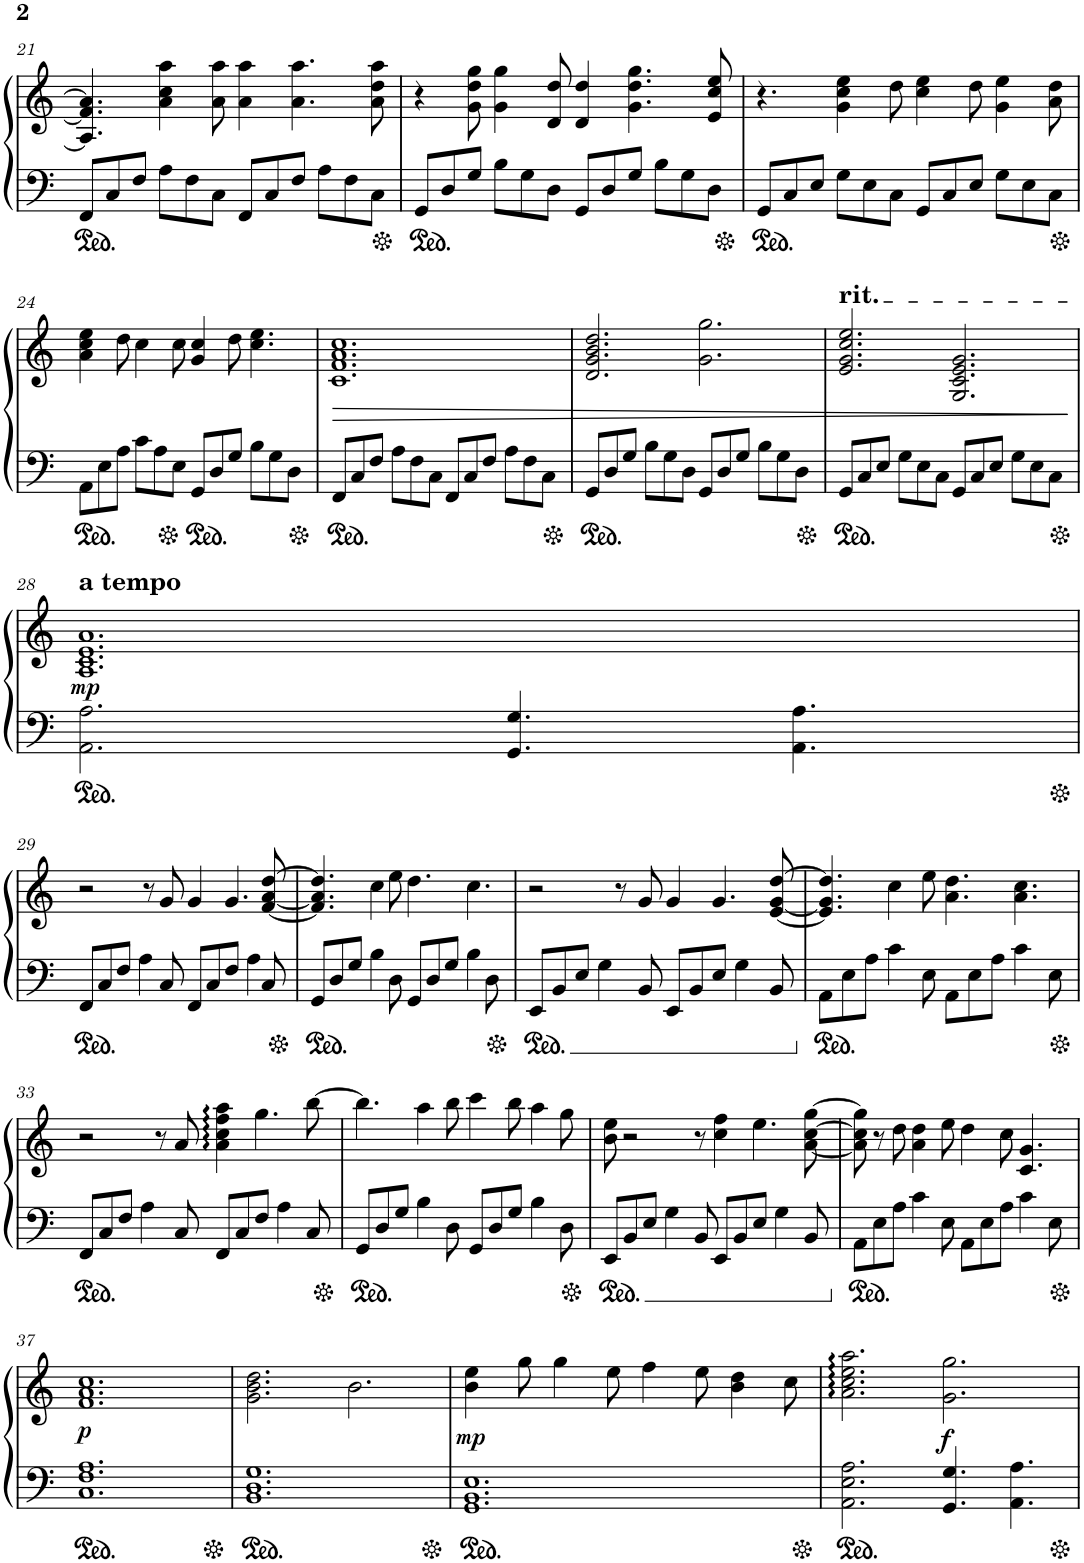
**kern	**kern	**dynam
*part1	*part1	*part1
*staff2	*staff1	*staff1/2
*I"피아노	*	*
!!LO:PB:g=z
*clefF4	*clefG2	*
*k[]	*k[]	*
*M12/8	*M12/8	*
=21	=21	=21
8FF/L	4.A/] 4.f/] 4.a/]	.
8C/	.	.
8F/J	.	.
8A\L	4a\ 4cc\ 4aa\	.
8F\	.	.
8C\J	8a\ 8aa\	.
8FF/L	4a\ 4aa\	.
8C/	.	.
8F/J	4.a\ 4.aa\	.
8A\L	.	.
8F\	.	.
8C\J	8a\ 8dd\ 8aa\	.
=22	=22	=22
8GG/L	4r	.
8D/	.	.
8G/J	8g\ 8dd\ 8gg\	.
8B\L	4g\ 4gg\	.
8G\	.	.
8D\J	8d/ 8dd/	.
8GG/L	4d/ 4dd/	.
8D/	.	.
8G/J	4.g\ 4.dd\ 4.gg\	.
8B\L	.	.
8G\	.	.
8D\J	8e/ 8cc/ 8ee/	.
=23	=23	=23
8GG/L	4.r	.
8C/	.	.
8E/J	.	.
8G\L	4g\ 4cc\ 4ee\	.
8E\	.	.
8C\J	8dd\	.
8GG/L	4cc\ 4ee\	.
8C/	.	.
8E/J	8dd\	.
8G\L	4g\ 4ee\	.
8E\	.	.
8C\J	8a\ 8dd\	.
!!LO:LB:g=z
=24	=24	=24
8AA\L	4a\ 4cc\ 4ee\	.
8E\	.	.
8A\J	8dd\	.
8c\L	4cc\	.
8A\	.	.
8E\J	8cc\	.
8GG/L	4g/ 4cc/	.
8D/	.	.
8G/J	8dd\	.
8B\L	4.cc\ 4.ee\	.
8G\	.	.
8D\J	.	.
=25	=25	=25
!	!	!LO:HP:b
8FF/L	1.c 1.f 1.a 1.cc	>
8C/	.	.
8F/J	.	.
8A\L	.	.
8F\	.	.
8C\J	.	.
8FF/L	.	.
8C/	.	.
8F/J	.	.
8A\L	.	.
8F\	.	.
8C\J	.	.
=26	=26	=26
8GG/L	2.d/ 2.g/ 2.b/ 2.dd/	.
8D/	.	.
8G/J	.	.
8B\L	.	.
8G\	.	.
8D\J	.	.
8GG/L	2.g\ 2.gg\	.
8D/	.	.
8G/J	.	.
8B\L	.	.
8G\	.	.
8D\J	.	.
=27	=27	=27
!	!LO:TX:a:t=rit.	!
8GG/L	2.e/ 2.g/ 2.cc/ 2.ee/	.
8C/	.	.
8E/J	.	.
8G\L	.	.
8E\	.	.
8C\J	.	.
8GG/L	2.G/ 2.c/ 2.e/ 2.g/	.
8C/	.	.
8E/J	.	.
8G\L	.	.
8E\	.	.
8C\J	.	.
.	.	]
!!LO:LB:g=z
=28	=28	=28
!	!LO:TX:a:B:t=a tempo	!
!	!	!LO:DY:b
2.AA\ 2.A\	1.A 1.c 1.e 1.a	mp
4.GG/ 4.G/	.	.
4.AA\ 4.A\	.	.
!!LO:LB:g=z
=29	=29	=29
8FF/L	2r	.
8C/	.	.
8F/J	.	.
4A\	.	.
.	8r	.
8C/	8g/	.
8FF/L	4g/	.
8C/	.	.
8F/J	4.g/	.
4A\	.	.
8C/	[8f/ [8a/ [8dd/	.
=30	=30	=30
8GG/L	4.f/] 4.a/] 4.dd/]	.
8D/	.	.
8G/J	.	.
4B\	4cc\	.
8D\	8ee\	.
8GG/L	4.dd\	.
8D/	.	.
8G/J	.	.
4B\	4.cc\	.
8D\	.	.
=31	=31	=31
8EE/L	2r	.
8BB/	.	.
8E/J	.	.
4G\	.	.
.	8r	.
8BB/	8g/	.
8EE/L	4g/	.
8BB/	.	.
8E/J	4.g/	.
4G\	.	.
8BB/	[8e/ [8g/ [8dd/	.
=32	=32	=32
8AA\L	4.e/] 4.g/] 4.dd/]	.
8E\	.	.
8A\J	.	.
4c\	4cc\	.
8E\	8ee\	.
8AA\L	4.a\ 4.dd\	.
8E\	.	.
8A\J	.	.
4c\	4.a\ 4.cc\	.
8E\	.	.
!!LO:LB:g=z
=33	=33	=33
8FF/L	2r	.
8C/	.	.
8F/J	.	.
4A\	.	.
.	8r	.
8C/	8a/	.
8FF/L	4a\ 4cc\ 4ff\ 4aa\	.
8C/	.	.
8F/J	4.gg\	.
4A\	.	.
8C/	[8bb\	.
=34	=34	=34
8GG/L	4.bb\]	.
8D/	.	.
8G/J	.	.
4B\	4aa\	.
8D\	8bb\	.
8GG/L	4ccc\	.
8D/	.	.
8G/J	8bb\	.
4B\	4aa\	.
8D\	8gg\	.
=35	=35	=35
8EE/L	8b\ 8ee\	.
8BB/	2r	.
8E/J	.	.
4G\	.	.
8BB/	8r	.
8EE/L	4cc\ 4ff\	.
8BB/	.	.
8E/J	4.ee\	.
4G\	.	.
8BB/	[8a\ [8cc\ [8gg\	.
=36	=36	=36
8AA\L	8a\] 8cc\] 8gg\]	.
8E\	8r	.
8A\J	8dd\	.
4c\	4a\ 4dd\	.
8E\	8ee\	.
8AA\L	4dd\	.
8E\	.	.
8A\J	8cc\	.
4c\	4.c/ 4.g/	.
8E\	.	.
!!LO:LB:g=z
=37	=37	=37
!	!	!LO:DY:b
1.C 1.F 1.A	1.f 1.a 1.cc	p
=38	=38	=38
1.BB 1.D 1.G	2.g\ 2.b\ 2.dd\	.
.	2.b\	.
=39	=39	=39
!	!	!LO:DY:b
1.GG 1.BB 1.E	4b\ 4ee\	mp
.	8gg\	.
.	4gg\	.
.	8ee\	.
.	4ff\	.
.	8ee\	.
.	4b\ 4dd\	.
.	8cc\	.
=40	=40	=40
2.AA\ 2.E\ 2.A\	2.a\ 2.cc\ 2.ee\ 2.aa\	.
!	!	!LO:DY:b
4.GG/ 4.G/	2.g\ 2.gg\	f
4.AA\ 4.A\	.	.
=	=	=
*-	*-	*-
